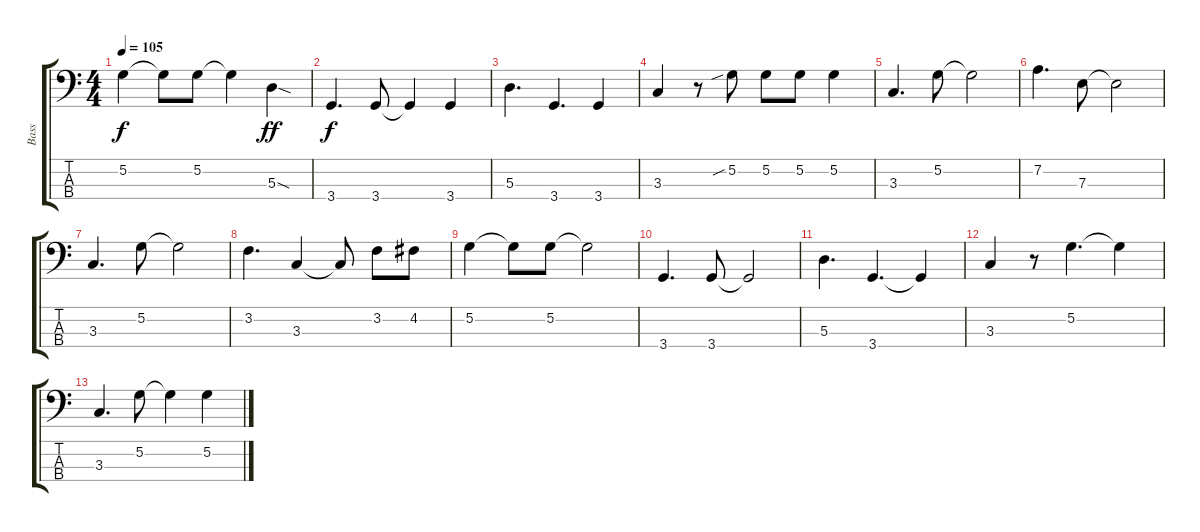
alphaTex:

\track ("Bass" "Bass") {instrument electricbassfinger}
\staff {score tabs}
\tuning (G2 D2 A1 E1) {hide}
\ts (4 4)
\tempo 105
\clef f4
\ks c
5.2.4{dy f} 5.2{t}.8 5.2.8 5.2{t}.4 5.3{sod}.4{dy ff} |
3.4.4{d dy f} 3.4.8 3.4{t}.4 3.4.4 |
5.3.4{d} 3.4.4{d} 3.4.4 |
3.3.4 r.8 5.2{sib}.8 5.2.8{beam merge} 5.2.8 5.2.4 |
3.3.4{d volume 7} 5.2.8 5.2{t}.2 |
7.2.4{d} 7.3.8 7.3{t}.2 |
3.3.4{d} 5.2.8 5.2{t}.2 |
3.2.4{d} 3.3.4 3.3{t}.8 3.2.8 4.2.8 |
5.2.4 5.2{t}.8 5.2.8 5.2{t}.2 |
3.4.4{d volume 0} 3.4.8 3.4{t}.2 |
5.3.4{d} 3.4.4{d} 3.4{t}.4 |
3.3.4 r.8 5.2.4{d} 5.2{t}.4 |
3.3.4{d} 5.2.8 5.2{t}.4 5.2.4
